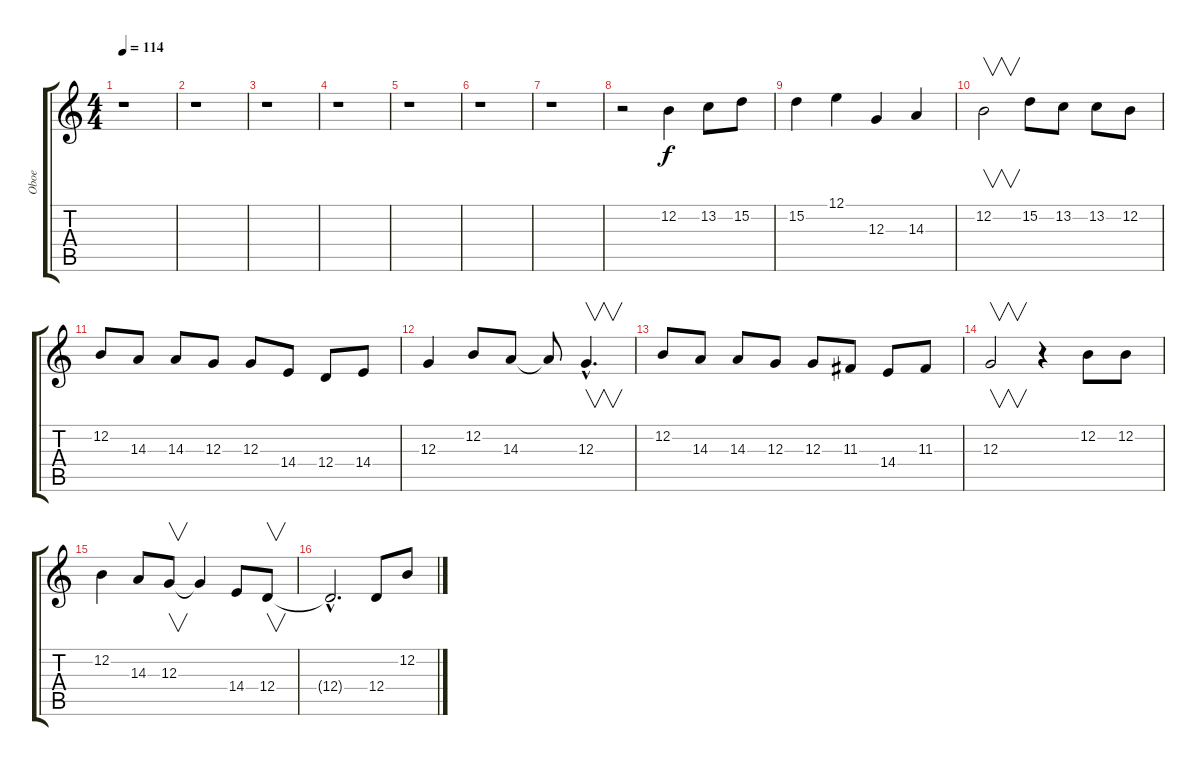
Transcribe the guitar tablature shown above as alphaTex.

\track ("Oboe" "Oboe") {instrument oboe}
\staff {score tabs}
\tuning (E4 B3 G3 D3 A2 E2) {hide}
\ts (4 4)
\tempo 114
\clef g2
\ks c
r.1{dy f} |
r.1 |
r.1 |
r.1 |
r.1 |
r.1 |
r.1 |
r.2 12.2.4 13.2.8 15.2.8 |
15.2.4 12.1.4 12.3.4 14.3.4 |
12.2.2{v} 15.2.8 13.2.8 13.2.8 12.2.8 |
12.2.8 14.3.8 14.3.8 12.3.8 12.3.8 14.4.8 12.4.8 14.4.8 |
12.3.4 12.2.8 14.3.8 14.3{t}.8 12.3{hac}.4{v d} |
12.2.8 14.3.8 14.3.8 12.3.8 12.3.8 11.3.8 14.4.8 11.3.8 |
12.3.2{v} r.4 12.2.8 12.2.8 |
12.2.4 14.3.8 12.3.8{v} 12.3{t}.4 14.4.8 12.4.8{v} |
12.4{hac t}.2{d} 12.4.8 12.2.8
